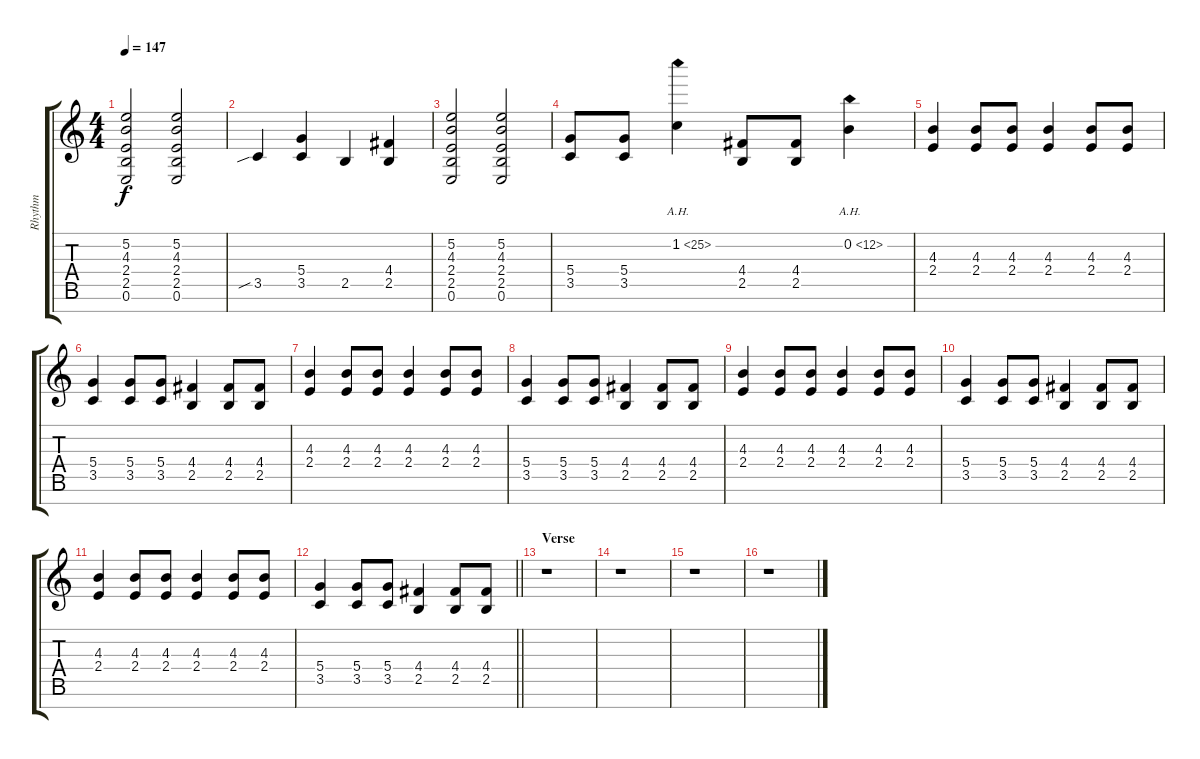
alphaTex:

\track ("Rhythm" "Rhythm") {instrument distortionguitar}
\staff {score tabs}
\tuning (E4 B3 G3 D3 A2 E2 B1) {hide}
\ts (4 4)
\tempo 147
\clef g2
\ks c
(5.2 4.3 2.4 2.5 0.6).2{dy f} (5.2 4.3 2.4 2.5 0.6).2 |
3.5{sib}.4 (5.4 3.5).4 2.5.4 (4.4 2.5).4 |
(5.2 4.3 2.4 2.5 0.6).2 (5.2 4.3 2.4 2.5 0.6).2 |
(5.4 3.5).8 (5.4 3.5).8 1.2{ah 24}.4 (4.4 2.5).8 (4.4 2.5).8 0.2{ah 12}.4 |
(4.3 2.4).4 (4.3 2.4).8 (4.3 2.4).8 (4.3 2.4).4 (4.3 2.4).8 (4.3 2.4).8 |
(5.4 3.5).4 (5.4 3.5).8 (5.4 3.5).8 (4.4 2.5).4 (4.4 2.5).8 (4.4 2.5).8 |
(4.3 2.4).4 (4.3 2.4).8 (4.3 2.4).8 (4.3 2.4).4 (4.3 2.4).8 (4.3 2.4).8 |
(5.4 3.5).4 (5.4 3.5).8 (5.4 3.5).8 (4.4 2.5).4 (4.4 2.5).8 (4.4 2.5).8 |
(4.3 2.4).4 (4.3 2.4).8 (4.3 2.4).8 (4.3 2.4).4 (4.3 2.4).8 (4.3 2.4).8 |
(5.4 3.5).4 (5.4 3.5).8 (5.4 3.5).8 (4.4 2.5).4 (4.4 2.5).8 (4.4 2.5).8 |
(4.3 2.4).4 (4.3 2.4).8 (4.3 2.4).8 (4.3 2.4).4 (4.3 2.4).8 (4.3 2.4).8 |
\barLineRight lightlight
(5.4 3.5).4 (5.4 3.5).8 (5.4 3.5).8 (4.4 2.5).4 (4.4 2.5).8 (4.4 2.5).8 |
\section ("" "Verse")
r.1 |
r.1 |
r.1 |
r.1
